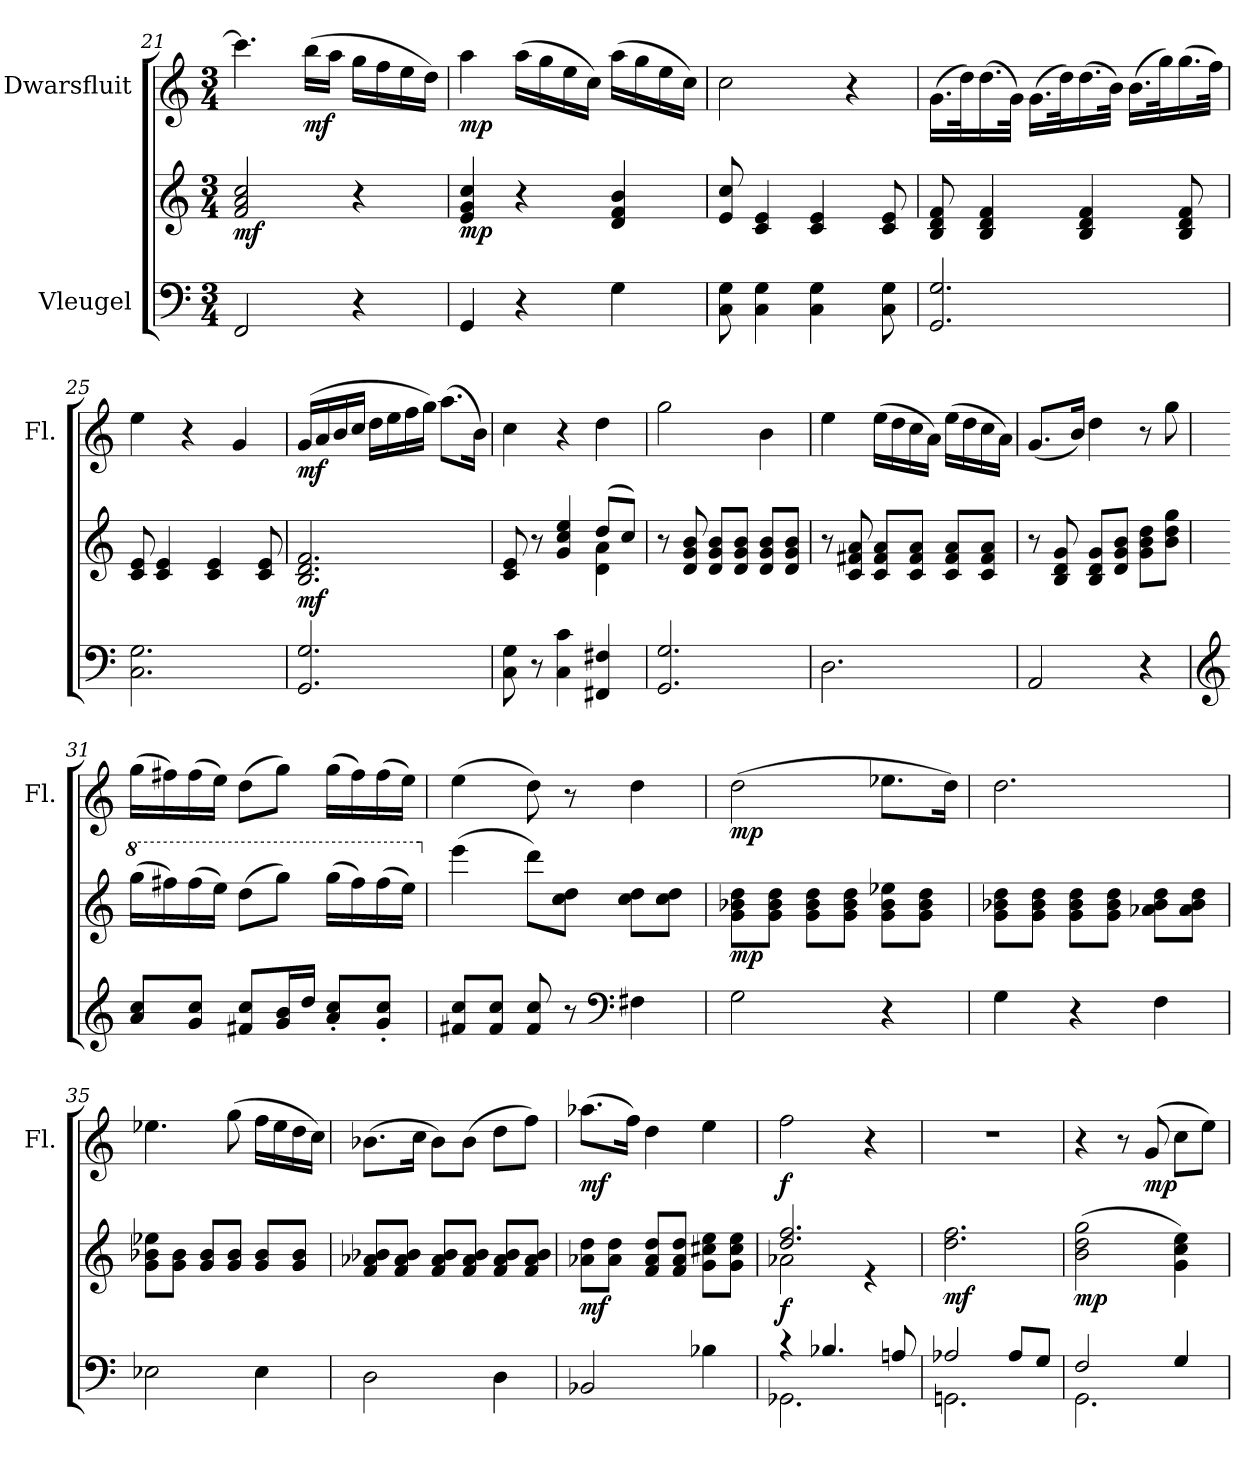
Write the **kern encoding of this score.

**kern	**kern	**dynam	**kern	**dynam
*part2	*part2	*part2	*part1	*part1
*staff3	*staff2	*staff2/3	*staff1	*staff1
*I"Vleugel	*	*	*I"Dwarsfluit	*
*	*	*	*I'Fl.	*
*clefF4	*clefG2	*	*clefG2	*
*k[]	*k[]	*	*k[]	*
*M3/4	*M3/4	*	*M3/4	*
=21	=21	=21	=21	=21
!	!	!LO:DY:b	!	!
2FF/	2f/ 2a/ 2cc/	mf	4.ccc\]	.
!	!	!	!	!LO:DY:b
.	.	.	(16bb\LL	mf
.	.	.	16aa\JJ	.
4r	4r	.	16gg\LL	.
.	.	.	16ff\	.
.	.	.	16ee\	.
.	.	.	16dd\JJ)	.
!!LO:LB:g=z
=22	=22	=22	=22	=22
!	!	!LO:DY:b	!	!LO:DY:b
4GG/	4e/ 4g/ 4cc/	mp	4aa\	mp
4r	4r	.	(16aa\LL	.
.	.	.	16gg\	.
.	.	.	16ee\	.
.	.	.	16cc\JJ)	.
4G\	4d/ 4f/ 4b/	.	(16aa\LL	.
.	.	.	16gg\	.
.	.	.	16ee\	.
.	.	.	16cc\JJ)	.
=23	=23	=23	=23	=23
8C\ 8G\	8e/ 8cc/	.	2cc\	.
4C\ 4G\	4c/ 4e/	.	.	.
4C\ 4G\	4c/ 4e/	.	.	.
.	.	.	4r	.
8C\ 8G\	8c/ 8e/	.	.	.
=24	=24	=24	=24	=24
2.GG/ 2.G/	8B/ 8d/ 8f/	.	(16.g\LL	.
.	.	.	32dd\K)	.
.	4B/ 4d/ 4f/	.	(16.dd\	.
.	.	.	32g\JJk)	.
.	.	.	(16.g\LL	.
.	.	.	32dd\K)	.
.	4B/ 4d/ 4f/	.	(16.dd\	.
.	.	.	32b\JJk)	.
.	.	.	(16.b\LL	.
.	.	.	32gg\K)	.
.	8B/ 8d/ 8f/	.	(16.gg\	.
.	.	.	32ff\JJk)	.
=25	=25	=25	=25	=25
2.C\ 2.G\	8c/ 8e/	.	4ee\	.
.	4c/ 4e/	.	.	.
.	.	.	4r	.
.	4c/ 4e/	.	.	.
.	.	.	4g/	.
.	8c/ 8e/	.	.	.
!!LO:PB:g=z
=26	=26	=26	=26	=26
!	!	!LO:DY:b	!	!LO:DY:b
2.GG/ 2.G/	2.B/ 2.d/ 2.f/	mf	(16g/LL	mf
.	.	.	16a/	.
.	.	.	16b/	.
.	.	.	16cc/JJ	.
.	.	.	16dd\LL	.
.	.	.	16ee\	.
.	.	.	16ff\	.
.	.	.	16gg\JJ)	.
.	.	.	(8.aa\L	.
.	.	.	16b\Jk)	.
=27	=27	=27	=27	=27
*	*^	*	*	*
8C\ 8G\	8c/ 8e/	2ryy	.	4cc\	.
8r	8r	.	.	.	.
4C\ 4c\	4g/ 4cc/ 4ee/	.	.	4r	.
4FF#X/ 4F#X/	(8dd/L	4d\ 4a\	.	4dd\	.
.	8cc/J)	.	.	.	.
*	*v	*v	*	*	*
=28	=28	=28	=28	=28
2.GG/ 2.G/	8r	.	2gg\	.
.	8d/ 8g/ 8b/	.	.	.
.	8d/ 8g/ 8b/L	.	.	.
.	8d/ 8g/ 8b/J	.	.	.
.	8d/ 8g/ 8b/L	.	4b\	.
.	8d/ 8g/ 8b/J	.	.	.
=29	=29	=29	=29	=29
2.D\	8r	.	4ee\	.
.	8c/ 8f#X/ 8a/	.	.	.
.	8c/ 8f#/ 8a/L	.	(16ee\LL	.
.	.	.	16dd\	.
.	8c/ 8f#/ 8a/J	.	16cc\	.
.	.	.	16a\JJ)	.
.	8c/ 8f#/ 8a/L	.	(16ee\LL	.
.	.	.	16dd\	.
.	8c/ 8f#/ 8a/J	.	16cc\	.
.	.	.	16a\JJ)	.
=30	=30	=30	=30	=30
2AA/	8r	.	(8.g/L	.
.	8B/ 8d/ 8g/	.	.	.
.	.	.	16b/Jk)	.
.	8B/ 8d/ 8g/L	.	4dd\	.
.	8d/ 8g/ 8b/J	.	.	.
4r	8g\ 8b\ 8dd\L	.	8r	.
.	8b\ 8dd\ 8gg\J	.	8gg\	.
!!LO:LB:g=z
=31	=31	=31	=31	=31
*clefG2	*	*	*	*
*	*8va	*	*	*
8a/ 8cc/L	(16ggg\LL	.	(16gg\LL	.
.	16fff#X\)	.	16ff#X\)	.
8g/ 8cc/J	(16fff#\	.	(16ff#\	.
.	16eee\JJ)	.	16ee\JJ)	.
8f#X/ 8cc/L	(8ddd\L	.	(8dd\L	.
16g/ 16b/L	8ggg\J)	.	8gg\J)	.
16dd/JJ	.	.	.	.
8a/' 8cc/'L	(16ggg\LL	.	(16gg\LL	.
.	16fff#\)	.	16ff#\)	.
8g/' 8cc/'J	(16fff#\	.	(16ff#\	.
.	16eee\JJ)	.	16ee\JJ)	.
=32	=32	=32	=32	=32
*	*X8va	*	*	*
8f#X/ 8cc/L	(4eee\	.	(4ee\	.
8f#/ 8cc/J	.	.	.	.
8f#/ 8cc/	8ddd\L)	.	8dd\)	.
8r	8cc\ 8dd\J	.	8r	.
*clefF4	*	*	*	*
4F#X\	8cc\ 8dd\L	.	4dd\	.
.	8cc\ 8dd\J	.	.	.
=33	=33	=33	=33	=33
!	!	!LO:DY:b	!	!LO:DY:b
2G\	8g\ 8b-X\ 8dd\L	mp	(2dd\	mp
.	8g\ 8b-\ 8dd\J	.	.	.
.	8g\ 8b-\ 8dd\L	.	.	.
.	8g\ 8b-\ 8dd\J	.	.	.
4r	8g\ 8b-\ 8ee-X\L	.	8.ee-X\L	.
.	8g\ 8b-\ 8dd\J	.	.	.
.	.	.	16dd\Jk)	.
=34	=34	=34	=34	=34
4G\	8g\ 8b-X\ 8dd\L	.	2.dd\	.
.	8g\ 8b-\ 8dd\J	.	.	.
4r	8g\ 8b-\ 8dd\L	.	.	.
.	8g\ 8b-\ 8dd\J	.	.	.
4F\	8a-X\ 8b-\ 8dd\L	.	.	.
.	8a-\ 8b-\ 8dd\J	.	.	.
!!LO:LB:g=z
=35	=35	=35	=35	=35
2E-X\	8g\ 8b-X\ 8ee-X\L	.	4.ee-X\	.
.	8g\ 8b-\J	.	.	.
.	8g/ 8b-/L	.	.	.
.	8g/ 8b-/J	.	(8gg\	.
4E-\	8g/ 8b-/L	.	16ff\LL	.
.	.	.	16ee-\	.
.	8g/ 8b-/J	.	16dd\	.
.	.	.	16cc\JJ)	.
=36	=36	=36	=36	=36
2D\	8f/ 8a-X/ 8b-X/L	.	(8.b-X\L	.
.	8f/ 8a-/ 8b-/J	.	.	.
.	.	.	16cc\Jk	.
.	8f/ 8a-/ 8b-/L	.	8b-\L)	.
.	8f/ 8a-/ 8b-/J	.	(8b-\J	.
4D\	8f/ 8a-/ 8b-/L	.	8dd\L	.
.	8f/ 8a-/ 8b-/J	.	8ff\J)	.
=37	=37	=37	=37	=37
!	!	!LO:DY:b	!	!LO:DY:b
2BB-X/	8a-X\ 8dd\L	mf	(8.aa-X\L	mf
.	8a-\ 8dd\J	.	.	.
.	.	.	16ff\Jk)	.
.	8f/ 8a-/ 8dd/L	.	4dd\	.
.	8f/ 8a-/ 8dd/J	.	.	.
4B-X\	8g\ 8cc#X\ 8ee\L	.	4ee\	.
.	8g\ 8cc#\ 8ee\J	.	.	.
=38	=38	=38	=38	=38
*^	*^	*	*	*
!	!	!	!	!LO:DY:b	!	!LO:DY:b
4r	2.GG-X\	2.dd/ 2.ff/	2a-X\	f	2ff\	f
4.B-X/	.	.	.	.	.	.
.	.	.	4r	.	4r	.
8An/	.	.	.	.	.	.
*	*	*v	*v	*	*	*
=39	=39	=39	=39	=39	=39
!	!	!	!LO:DY:b	!	!
2A-X/	2.GGn\	2.dd\ 2.ff\	mf	2.r	.
8A-/L	.	.	.	.	.
8G/J	.	.	.	.	.
!!LO:PB:g=z
=40	=40	=40	=40	=40	=40
!	!	!	!LO:DY:b	!	!
2F/	2.GG\	(2b\ 2dd\ 2gg\	mp	4r	.
.	.	.	.	8r	.
!	!	!	!	!	!LO:DY:b
.	.	.	.	(8g/	mp
4G/	.	4g\ 4cc\ 4ee\)	.	8cc\L	.
.	.	.	.	8ee\J)	.
*v	*v	*	*	*	*
=	=	=	=	=
*-	*-	*-	*-	*-
